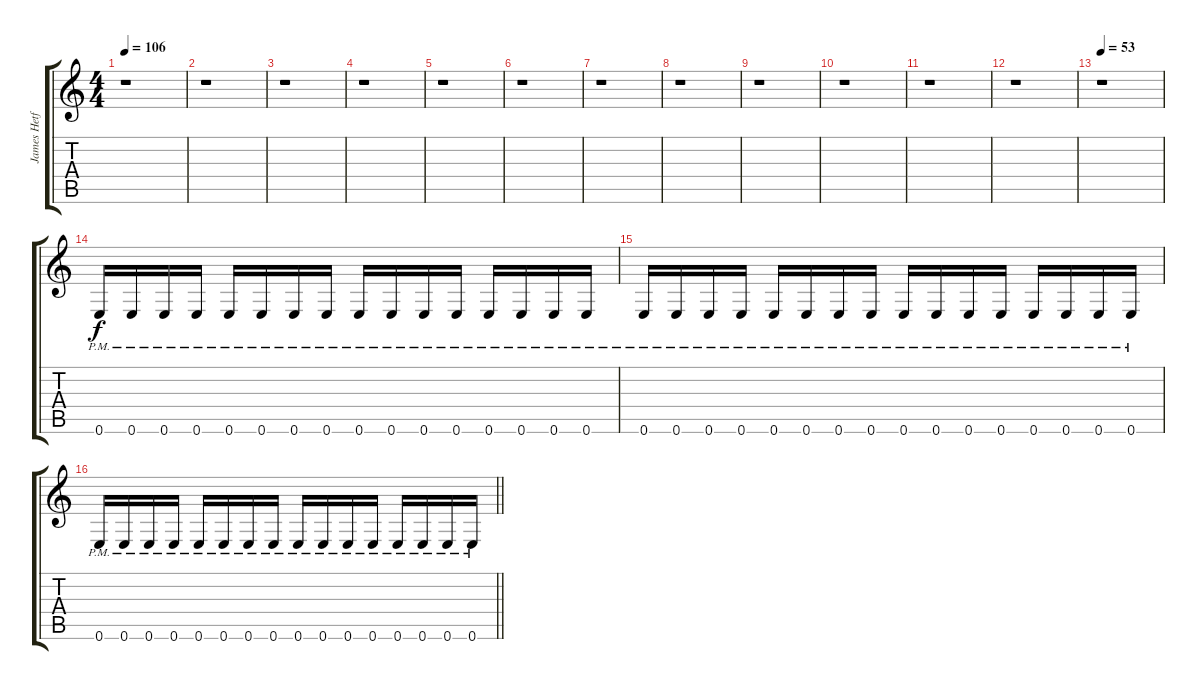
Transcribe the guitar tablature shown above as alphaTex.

\track ("James Hetfield" "James Hetf") {instrument distortionguitar}
\staff {score tabs}
\tuning (E4 B3 G3 D3 A2 E2) {hide}
\ts (4 4)
\tempo 106
\tempo 53
\tempo 106
\clef g2
\ks c
r.1{dy f instrument distortionguitar} |
r.1 |
r.1 |
r.1 |
r.1 |
r.1 |
r.1 |
r.1 |
r.1 |
r.1 |
r.1 |
r.1{volume 0} |
\tempo 53
r.1{volume 0} |
0.6{pm}.16{volume 8} 0.6{pm}.16 0.6{pm}.16 0.6{pm}.16 0.6{pm}.16 0.6{pm}.16 0.6{pm}.16 0.6{pm}.16 0.6{pm}.16 0.6{pm}.16 0.6{pm}.16 0.6{pm}.16 0.6{pm}.16 0.6{pm}.16 0.6{pm}.16 0.6{pm}.16 |
0.6{pm}.16{volume 16} 0.6{pm}.16 0.6{pm}.16 0.6{pm}.16 0.6{pm}.16 0.6{pm}.16 0.6{pm}.16 0.6{pm}.16 0.6{pm}.16 0.6{pm}.16 0.6{pm}.16 0.6{pm}.16 0.6{pm}.16 0.6{pm}.16 0.6{pm}.16 0.6{pm}.16 |
\barLineRight lightlight
0.6{pm}.16 0.6{pm}.16 0.6{pm}.16 0.6{pm}.16 0.6{pm}.16 0.6{pm}.16 0.6{pm}.16 0.6{pm}.16 0.6{pm}.16 0.6{pm}.16 0.6{pm}.16 0.6{pm}.16 0.6{pm}.16 0.6{pm}.16 0.6{pm}.16 0.6{pm}.16
